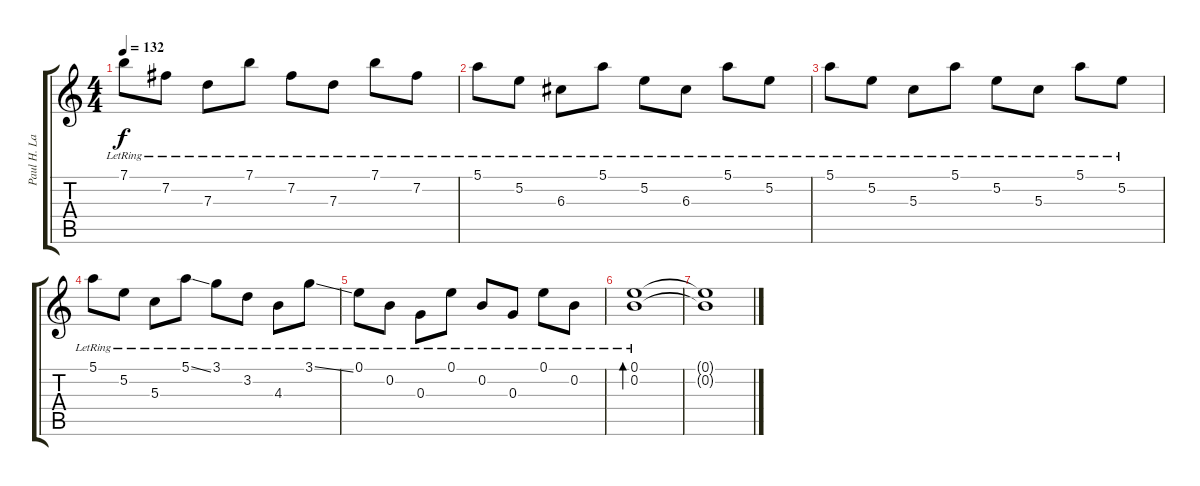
\track ("Paul H. Landers" "Paul H. La") {instrument distortionguitar}
\staff {score tabs}
\tuning (E4 B3 G3 D3 A2 D2) {hide}
\ts (4 4)
\tempo 132
\clef g2
\ks c
7.1{lr}.8{dy f} 7.2{lr}.8 7.3{lr}.8 7.1{lr}.8 7.2{lr}.8 7.3{lr}.8 7.1{lr}.8 7.2{lr}.8 |
5.1{lr}.8 5.2{lr}.8 6.3{lr}.8 5.1{lr}.8 5.2{lr}.8 6.3{lr}.8 5.1{lr}.8 5.2{lr}.8 |
5.1{lr}.8 5.2{lr}.8 5.3{lr}.8 5.1{lr}.8 5.2{lr}.8 5.3{lr}.8 5.1{lr}.8 5.2{lr}.8 |
5.1{lr}.8 5.2{lr}.8 5.3{lr}.8 5.1{ss lr}.8 3.1{lr}.8 3.2{lr}.8 4.3{lr}.8 3.1{ss lr}.8 |
0.1{lr}.8 0.2{lr}.8 0.3{lr}.8 0.1{lr}.8 0.2{lr}.8 0.3{lr}.8 0.1{lr}.8 0.2{lr}.8 |
(0.1{lr} 0.2{lr}).1{bd 480} |
(0.1{t} 0.2{t}).1
